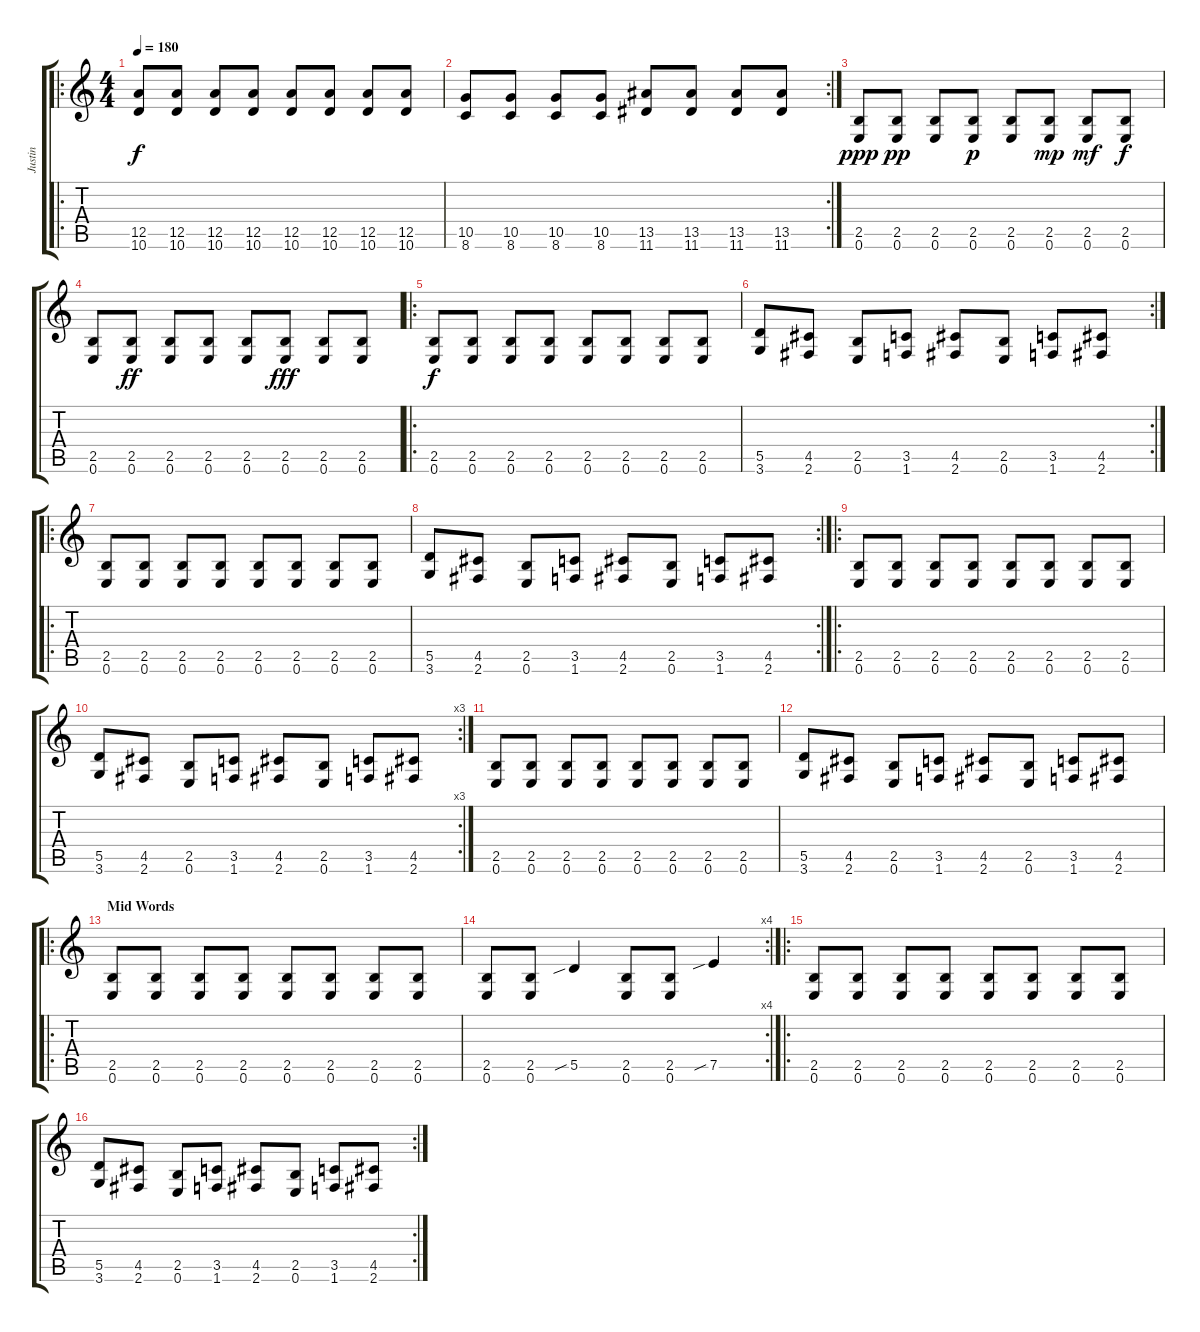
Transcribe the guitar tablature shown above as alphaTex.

\track ("Justin" "Justin") {instrument overdrivenguitar}
\staff {score tabs}
\tuning (E4 B3 G3 D3 A2 E2) {hide}
\ro
\ts (4 4)
\tempo 180
\clef g2
\ks c
(12.5 10.6).8{dy f} (12.5 10.6).8 (12.5 10.6).8 (12.5 10.6).8 (12.5 10.6).8 (12.5 10.6).8 (12.5 10.6).8 (12.5 10.6).8 |
\rc 2
(10.5 8.6).8 (10.5 8.6).8 (10.5 8.6).8 (10.5 8.6).8 (13.5 11.6).8 (13.5 11.6).8 (13.5 11.6).8 (13.5 11.6).8 |
(2.5 0.6).8{dy ppp} (2.5 0.6).8{dy pp} (2.5 0.6).8 (2.5 0.6).8{dy p} (2.5 0.6).8 (2.5 0.6).8{dy mp} (2.5 0.6).8{dy mf} (2.5 0.6).8{dy f} |
(2.5 0.6).8 (2.5 0.6).8{dy ff} (2.5 0.6).8 (2.5 0.6).8 (2.5 0.6).8 (2.5 0.6).8{dy fff} (2.5 0.6).8 (2.5 0.6).8 |
\ro
(2.5 0.6).8{dy f} (2.5 0.6).8 (2.5 0.6).8 (2.5 0.6).8 (2.5 0.6).8 (2.5 0.6).8 (2.5 0.6).8 (2.5 0.6).8 |
\rc 2
(5.5 3.6).8 (4.5 2.6).8 (2.5 0.6).8 (3.5 1.6).8 (4.5 2.6).8 (2.5 0.6).8 (3.5 1.6).8 (4.5 2.6).8 |
\ro
(2.5 0.6).8 (2.5 0.6).8 (2.5 0.6).8 (2.5 0.6).8 (2.5 0.6).8 (2.5 0.6).8 (2.5 0.6).8 (2.5 0.6).8 |
\rc 2
(5.5 3.6).8 (4.5 2.6).8 (2.5 0.6).8 (3.5 1.6).8 (4.5 2.6).8 (2.5 0.6).8 (3.5 1.6).8 (4.5 2.6).8 |
\ro
(2.5 0.6).8 (2.5 0.6).8 (2.5 0.6).8 (2.5 0.6).8 (2.5 0.6).8 (2.5 0.6).8 (2.5 0.6).8 (2.5 0.6).8 |
\rc 3
(5.5 3.6).8 (4.5 2.6).8 (2.5 0.6).8 (3.5 1.6).8 (4.5 2.6).8 (2.5 0.6).8 (3.5 1.6).8 (4.5 2.6).8 |
(2.5 0.6).8 (2.5 0.6).8 (2.5 0.6).8 (2.5 0.6).8 (2.5 0.6).8 (2.5 0.6).8 (2.5 0.6).8 (2.5 0.6).8 |
(5.5 3.6).8 (4.5 2.6).8 (2.5 0.6).8 (3.5 1.6).8 (4.5 2.6).8 (2.5 0.6).8 (3.5 1.6).8 (4.5 2.6).8 |
\ro
\section ("" "Mid Words")
(2.5 0.6).8 (2.5 0.6).8 (2.5 0.6).8 (2.5 0.6).8 (2.5 0.6).8 (2.5 0.6).8 (2.5 0.6).8 (2.5 0.6).8 |
\rc 4
(2.5 0.6).8 (2.5 0.6).8 5.5{sib}.4 (2.5 0.6).8 (2.5 0.6).8 7.5{sib}.4 |
\ro
(2.5 0.6).8 (2.5 0.6).8 (2.5 0.6).8 (2.5 0.6).8 (2.5 0.6).8 (2.5 0.6).8 (2.5 0.6).8 (2.5 0.6).8 |
\rc 2
(5.5 3.6).8 (4.5 2.6).8 (2.5 0.6).8 (3.5 1.6).8 (4.5 2.6).8 (2.5 0.6).8 (3.5 1.6).8 (4.5 2.6).8
